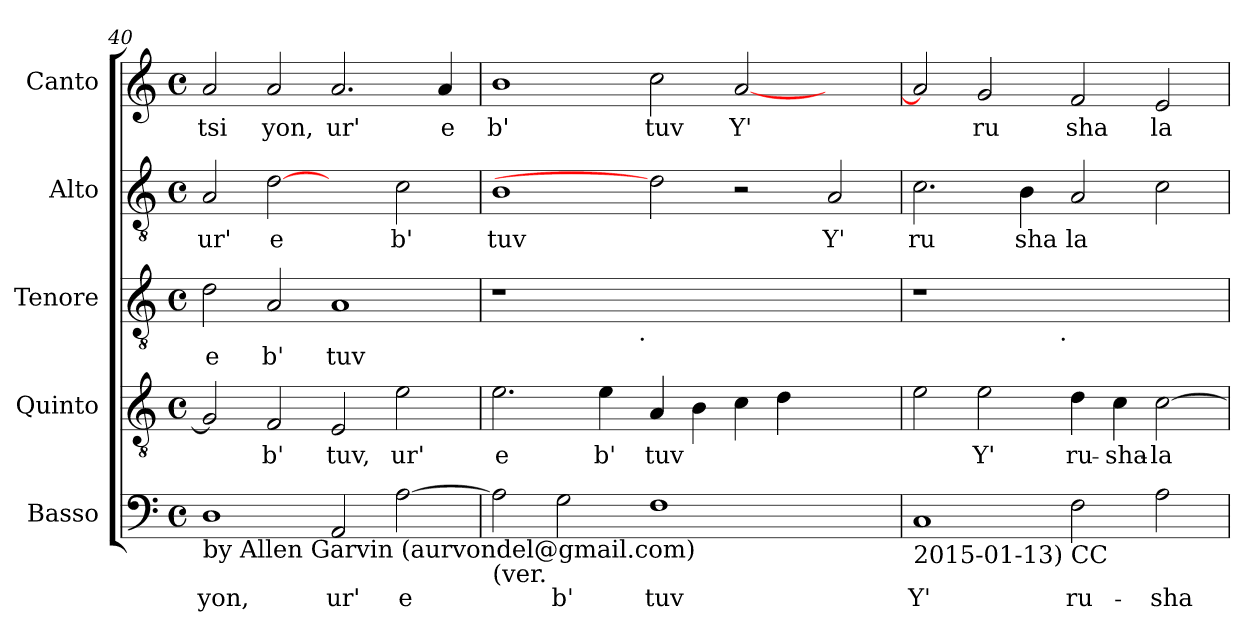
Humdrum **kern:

**kern	**text	**kern	**text	**kern	**text	**kern	**text	**kern	**text
*part5	*part5	*part4	*part4	*part3	*part3	*part2	*part2	*part1	*part1
*staff5	*staff5	*staff4	*staff4	*staff3	*staff3	*staff2	*staff2	*staff1	*staff1
*I"Basso	*	*I"Quinto	*	*I"Tenore	*	*I"Alto	*	*I"Canto	*
*clefF4	*	*clefGv2	*	*clefGv2	*	*clefGv2	*	*clefG2	*
*k[]	*	*k[]	*	*k[]	*	*k[]	*	*k[]	*
*C:	*	*C:	*	*C:	*	*C:	*	*C:	*
*M4/4	*	*M4/4	*	*M4/4	*	*M4/4	*	*M4/4	*
*met(c)	*	*met(c)	*	*met(c)	*	*met(c)	*	*met(c)	*
=40	=40	=40	=40	=40	=40	=40	=40	=40	=40
!LO:TX:b:t=by Allen Garvin (aurvondel@gmail.com)	!	!	!	!	!	!	!	!	!
!	!LO:LY:b:cj	!	!LO:LY:b:cj	!	!LO:LY:b:cj	!	!LO:LY:b:cj	!	!LO:LY:b:cj
1D	-yon,	2G/]	.	2d\	e	2A/	ur'	2a/	tsi
!	!	!	!LO:LY:b:cj	!	!LO:LY:b:cj	!	!LO:LY:b:cj	!	!LO:LY:b:cj
.	.	2F/	b'	2A/	b'	[2d	e	2a/	yon,
!	!LO:LY:b:cj	!	!LO:LY:b:cj	!	!LO:LY:b:cj	!	!	!	!LO:LY:b:cj
2AA/	ur'	2E/	tuv,	1A	tuv	2ryy	.	2.a/	ur'
!	!LO:LY:b:cj	!	!LO:LY:b:cj	!	!	!	!LO:LY:b:cj	!	!
[>2A\	e	2e\	ur'	.	.	2c\	b'	.	.
!	!	!	!	!	!	!	!	!	!LO:LY:b:cj
.	.	.	.	.	.	.	.	4a/	e
=41	=41	=41	=41	=41	=41	=41	=41	=41	=41
!LO:TX:b:t=(ver.	!	!	!	!	!	!	!	!	!
!	!LO:LY:b:cj	!	!LO:LY:b:cj	!	!	!	!LO:LY:b:cj	!	!LO:LY:b:cj
*	*	*	*	*^	*	*	*	*	*
2A\]	.	2.e\	e	1r	2ryy	.	1B	tuv	1b	b'
!	!LO:LY:b:cj	!	!	!	!	!	!	!	!	!
2G\	b'	.	.	.	4...ryy	.	.	.	.	.
!	!	!	!LO:LY:b:cj	!	!	!	!	!	!	!
.	.	4e\	b'	.	.	.	.	.	.	.
!	!	!	!	!	!LO:TX:b:t=.	!	!	!	!	!
.	.	.	.	.	1ryy	.	.	.	.	.
!	!LO:LY:b:cj	!	!LO:LY:b:cj	!	!	!	!	!	!	!LO:LY:b:cj
1F	tuv	4A/	tuv	1.ryy	.	.	2d]	.	2cc\	tuv
!	!	!	!LO:LY:b:cj	!	!	!	!	!	!	!
.	.	4B\	.	.	.	.	.	.	.	.
!	!	!	!LO:LY:b:cj	!	!	!	!	!	!	!LO:LY:b:cj
.	.	4c\	.	.	.	.	2r	.	[<2a/	Y'
!	!	!	!LO:LY:b:cj	!	!	!	!	!	!	!
.	.	4d\	.	.	.	.	.	.	.	.
.	.	.	.	.	2ryy	.	.	.	.	.
!	!	!	!	!	!	!	!	!LO:LY:b:cj	!	!
2ryy	.	2ryy	.	.	.	.	2A/	Y'	2ryy	.
.	.	.	.	.	32ryy	.	.	.	.	.
=42	=42	=42	=42	=42	=42	=42	=42	=42	=42	=42
!LO:TX:b:t=2015-01-13) CC	!	!	!	!	!	!	!	!	!	!
!	!LO:LY:b:cj	!	!LO:LY:b:cj	!	!	!	!	!LO:LY:b:cj	!	!LO:LY:b:cj
1C	Y'	2e\	.	1r	2ryy	.	2.c\	ru	2a/]	.
!	!	!	!LO:LY:b:cj	!	!	!	!	!	!	!LO:LY:b:cj
.	.	2e\	Y'	.	4...ryy	.	.	.	2g/	ru
!	!	!	!	!	!	!	!	!LO:LY:b:cj	!	!
.	.	.	.	.	.	.	4B\	sha	.	.
!	!	!	!	!	!LO:TX:b:t=.	!	!	!	!	!
.	.	.	.	.	1ryy	.	.	.	.	.
!	!LO:LY:b:cj	!	!LO:LY:b:cj	!	!	!	!	!LO:LY:b:cj	!	!LO:LY:b:cj
2F\	ru-	4d\	ru-	1ryy	.	.	2A/	la	2f/	sha
!	!	!	!LO:LY:b:cj	!	!	!	!	!	!	!
.	.	4c\	-sha-	.	.	.	.	.	.	.
!	!LO:LY:b:cj	!	!LO:LY:b:cj	!	!	!	!	!LO:LY:b:cj	!	!LO:LY:b:cj
2A\	-sha-	[>2c\	-la-	.	.	.	2c\	.	2e/	la
.	.	.	.	.	32ryy	.	.	.	.	.
*	*	*	*	*v	*v	*	*	*	*	*
=	=	=	=	=	=	=	=	=	=
*-	*-	*-	*-	*-	*-	*-	*-	*-	*-
